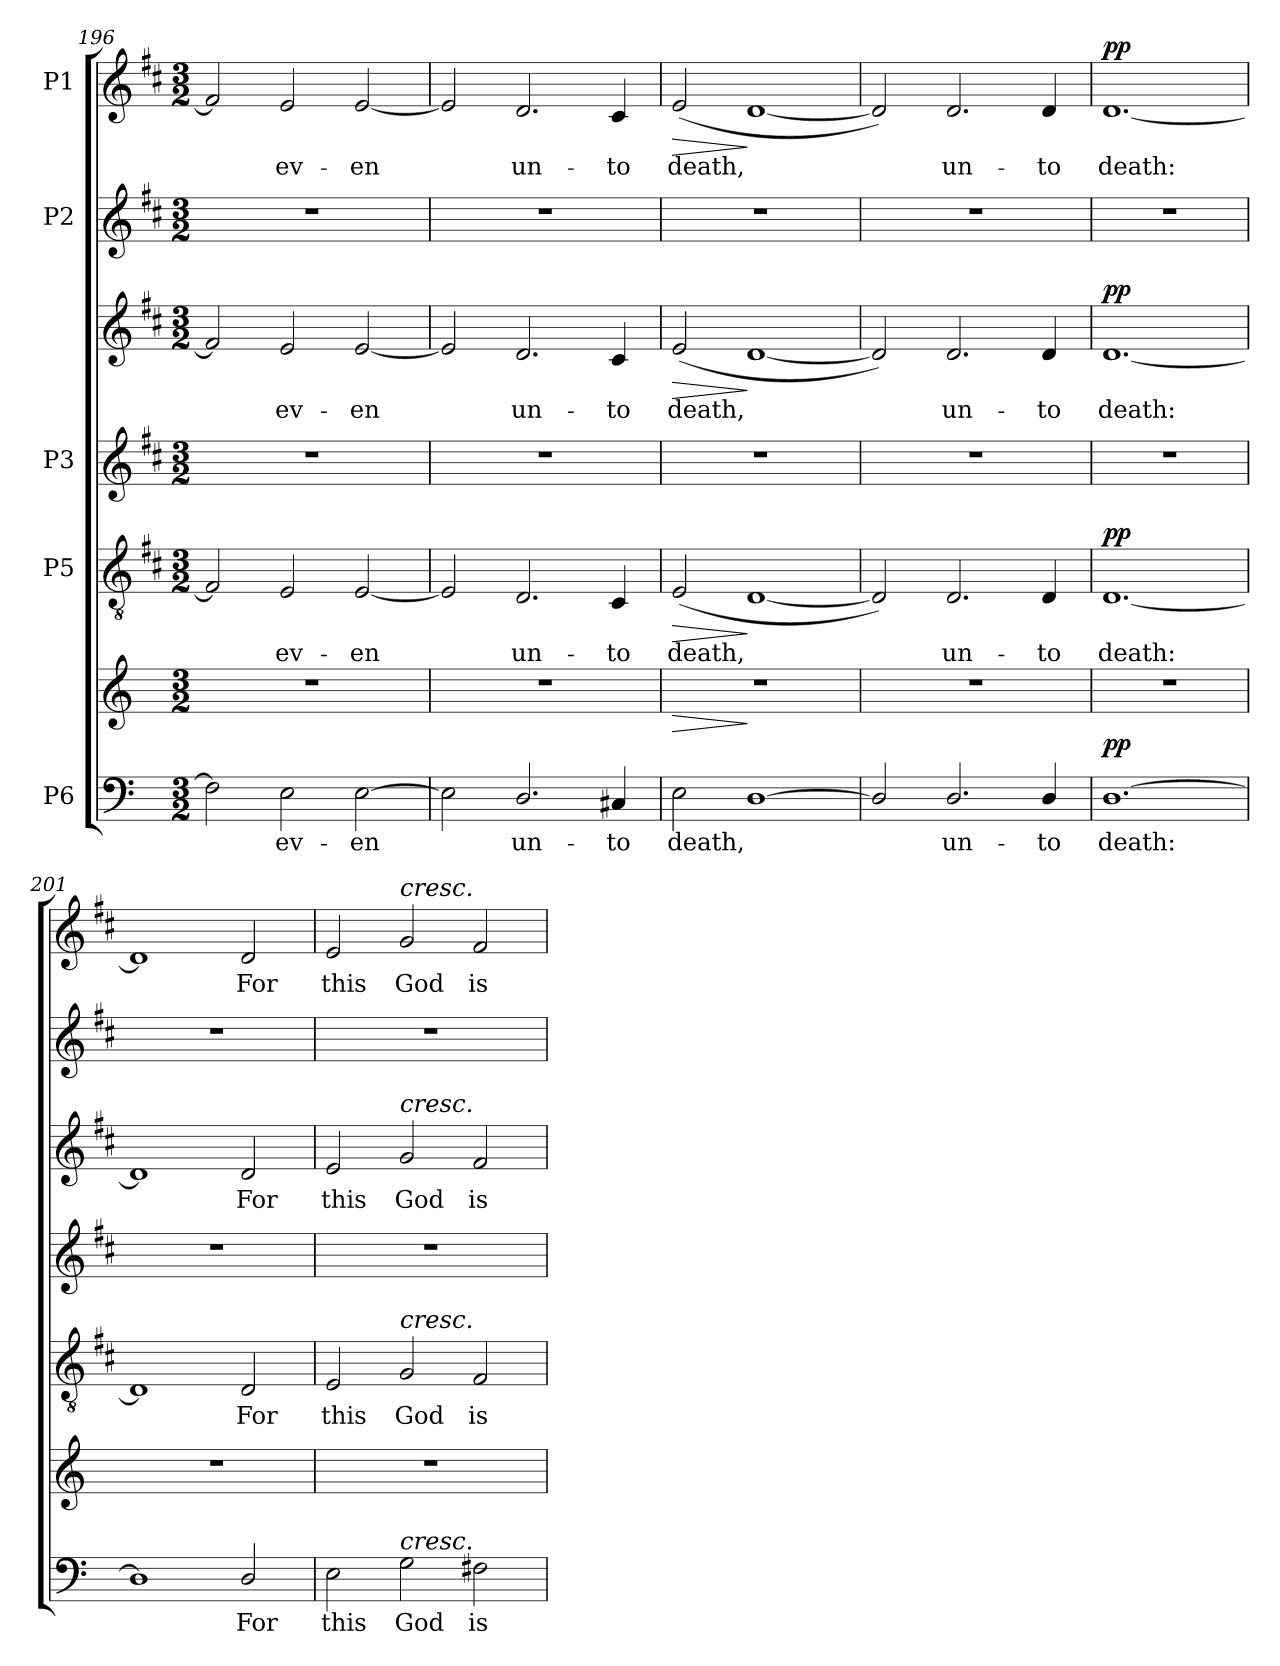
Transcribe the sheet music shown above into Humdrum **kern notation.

**kern	**text	**kern	**dynam	**kern	**text	**dynam	**kern	**kern	**text	**dynam	**kern	**kern	**text	**dynam
*part5	*part5	*part5	*part5	*part4	*part4	*part4	*part3	*part3	*part3	*part3	*part2	*part1	*part1	*part1
*staff7	*staff7	*staff6	*staff6/7	*staff5	*staff5	*staff5	*staff4	*staff3	*staff3	*staff3/4	*staff2	*staff1	*staff1	*staff1
*I"P6	*	*	*	*I"P5	*	*	*I"P3	*	*	*	*I"P2	*I"P1	*	*
*clefF4	*	*clefG2	*	*clefGv2	*	*	*clefG2	*clefG2	*	*	*clefG2	*clefG2	*	*
*	*	*	*	*ITrd7c12	*	*	*	*	*	*	*	*	*	*
*k[]	*	*k[]	*	*k[f#c#]	*	*	*k[f#c#]	*k[f#c#]	*	*	*k[f#c#]	*k[f#c#]	*	*
*C:	*	*C:	*	*D:	*	*	*D:	*D:	*	*	*D:	*D:	*	*
*M3/2	*	*M3/2	*	*M3/2	*	*	*M3/2	*M3/2	*	*	*M3/2	*M3/2	*	*
=196	=196	=196	=196	=196	=196	=196	=196	=196	=196	=196	=196	=196	=196	=196
!	!	!LO:N:vis=1	!	!	!	!	!LO:N:vis=1	!	!	!	!LO:N:vis=1	!	!	!
2F#i\]	.	1.r	.	2FF#i/]	.	.	1.r	2f#i/]	.	.	1.r	2f#i/]	.	.
!	!LO:LY:b:color=#000000	!	!	!	!	!	!	!	!	!	!	!	!	!
!	!	!	!	!	!LO:LY:b:color=#000000	!	!	!	!	!	!	!	!	!
!	!	!	!	!	!	!	!	!	!LO:LY:b:color=#000000	!	!	!	!	!
!	!	!	!	!	!	!	!	!	!	!	!	!	!LO:LY:b:color=#000000	!
2Ei\	ev-	.	.	2EEi/	ev-	.	.	2ei/	ev-	.	.	2ei/	ev-	.
!	!LO:LY:b:color=#000000	!	!	!	!	!	!	!	!	!	!	!	!	!
!	!	!	!	!	!LO:LY:b:color=#000000	!	!	!	!	!	!	!	!	!
!	!	!	!	!	!	!	!	!	!LO:LY:b:color=#000000	!	!	!	!	!
!	!	!	!	!	!	!	!	!	!	!	!	!	!LO:LY:b:color=#000000	!
[2Ei\	-en	.	.	[2EEi/	-en	.	.	[2ei/	-en	.	.	[2ei/	-en	.
=197	=197	=197	=197	=197	=197	=197	=197	=197	=197	=197	=197	=197	=197	=197
!	!	!LO:N:vis=1	!	!	!	!	!LO:N:vis=1	!	!	!	!LO:N:vis=1	!	!	!
2Ei\]	.	1.r	.	2EEi/]	.	.	1.r	2ei/]	.	.	1.r	2ei/]	.	.
!	!LO:LY:b:color=#000000	!	!	!	!	!	!	!	!	!	!	!	!	!
!	!	!	!	!	!LO:LY:b:color=#000000	!	!	!	!	!	!	!	!	!
!	!	!	!	!	!	!	!	!	!LO:LY:b:color=#000000	!	!	!	!	!
!	!	!	!	!	!	!	!	!	!	!	!	!	!LO:LY:b:color=#000000	!
2.Di/	un-	.	.	2.DDi/	un-	.	.	2.di/	un-	.	.	2.di/	un-	.
!	!LO:LY:b:color=#000000	!	!	!	!	!	!	!	!	!	!	!	!	!
!	!	!	!	!	!LO:LY:b:color=#000000	!	!	!	!	!	!	!	!	!
!	!	!	!	!	!	!	!	!	!LO:LY:b:color=#000000	!	!	!	!	!
!	!	!	!	!	!	!	!	!	!	!	!	!	!LO:LY:b:color=#000000	!
4C#i/	-to	.	.	4CC#i/	-to	.	.	4c#i/	-to	.	.	4c#i/	-to	.
=198	=198	=198	=198	=198	=198	=198	=198	=198	=198	=198	=198	=198	=198	=198
!	!LO:LY:b:color=#000000	!LO:N:vis=1	!LO:HP:b	!	!	!	!	!	!	!	!	!	!	!
!	!	!	!	!	!LO:LY:b:color=#000000	!LO:HP:b	!LO:N:vis=1	!	!	!	!	!	!	!
!	!	!	!	!	!	!	!	!	!LO:LY:b:color=#000000	!LO:HP:b	!LO:N:vis=1	!	!	!
!	!	!	!	!	!	!	!	!	!	!	!	!	!LO:LY:b:color=#000000	!LO:HP:b
2Ei\	death,	1.r	>	(2EEi/	death,	>	1.r	(2ei/	death,	>	1.r	(2ei/	death,	>
[1Di	.	.	]	[1DDi	.	]	.	[1di	.	]	.	[1di	.	]
=199	=199	=199	=199	=199	=199	=199	=199	=199	=199	=199	=199	=199	=199	=199
!	!	!LO:N:vis=1	!	!	!	!	!LO:N:vis=1	!	!	!	!LO:N:vis=1	!	!	!
2Di/]	.	1.r	.	2DDi/])	.	.	1.r	2di/])	.	.	1.r	2di/])	.	.
!	!LO:LY:b:color=#000000	!	!	!	!	!	!	!	!	!	!	!	!	!
!	!	!	!	!	!LO:LY:b:color=#000000	!	!	!	!	!	!	!	!	!
!	!	!	!	!	!	!	!	!	!LO:LY:b:color=#000000	!	!	!	!	!
!	!	!	!	!	!	!	!	!	!	!	!	!	!LO:LY:b:color=#000000	!
2.Di/	un-	.	.	2.DDi/	un-	.	.	2.di/	un-	.	.	2.di/	un-	.
!	!LO:LY:b:color=#000000	!	!	!	!	!	!	!	!	!	!	!	!	!
!	!	!	!	!	!LO:LY:b:color=#000000	!	!	!	!	!	!	!	!	!
!	!	!	!	!	!	!	!	!	!LO:LY:b:color=#000000	!	!	!	!	!
!	!	!	!	!	!	!	!	!	!	!	!	!	!LO:LY:b:color=#000000	!
4Di/	-to	.	.	4DDi/	-to	.	.	4di/	-to	.	.	4di/	-to	.
!!LO:PB:g=z
=200	=200	=200	=200	=200	=200	=200	=200	=200	=200	=200	=200	=200	=200	=200
!	!LO:LY:b:color=#000000	!LO:N:vis=1	!	!	!	!	!	!	!	!	!	!	!	!
!	!	!	!	!	!LO:LY:b:color=#000000	!	!LO:N:vis=1	!	!	!	!	!	!	!
!	!	!	!	!	!	!	!	!	!LO:LY:b:color=#000000	!	!LO:N:vis=1	!	!	!
!	!	!	!	!	!	!	!	!	!	!	!	!	!LO:LY:b:color=#000000	!
[1.Di	death:	1.r	pp	[1.DDi	death:	pp	1.r	[1.di	death:	pp	1.r	[1.di	death:	pp
=201	=201	=201	=201	=201	=201	=201	=201	=201	=201	=201	=201	=201	=201	=201
!	!	!LO:N:vis=1	!	!	!	!	!LO:N:vis=1	!	!	!	!LO:N:vis=1	!	!	!
1Di]	.	1.r	.	1DDi]	.	.	1.r	1di]	.	.	1.r	1di]	.	.
!	!LO:LY:b:color=#000000	!	!	!	!	!	!	!	!	!	!	!	!	!
!	!	!	!	!	!LO:LY:b:color=#000000	!	!	!	!	!	!	!	!	!
!	!	!	!	!	!	!	!	!	!LO:LY:b:color=#000000	!	!	!	!	!
!	!	!	!	!	!	!	!	!	!	!	!	!	!LO:LY:b:color=#000000	!
2Di/	For	.	.	2DDi/	For	.	.	2di/	For	.	.	2di/	For	.
=202	=202	=202	=202	=202	=202	=202	=202	=202	=202	=202	=202	=202	=202	=202
!	!LO:LY:b:color=#000000	!LO:N:vis=1	!	!	!	!	!	!	!	!	!	!	!	!
!	!	!	!	!	!LO:LY:b:color=#000000	!	!LO:N:vis=1	!	!	!	!	!	!	!
!	!	!	!	!	!	!	!	!	!LO:LY:b:color=#000000	!	!LO:N:vis=1	!	!	!
!	!	!	!	!	!	!	!	!	!	!	!	!	!LO:LY:b:color=#000000	!
2Ei\	this	1.r	.	2EEi/	this	.	1.r	2ei/	this	.	1.r	2ei/	this	.
!	!LO:LY:b:color=#000000	!	!	!	!	!	!	!	!	!	!	!	!	!
!	!	!	!	!	!LO:LY:b:color=#000000	!	!	!	!	!	!	!	!	!
!	!	!	!	!	!	!	!	!	!LO:LY:b:color=#000000	!	!	!	!	!
!	!	!	!	!	!	!	!	!	!	!	!	!LO:TX:a:i:t=cresc.	!	!
!	!	!	!	!	!	!	!	!LO:TX:a:i:t=cresc.	!	!	!	!	!	!
!	!	!	!	!LO:TX:a:i:t=cresc.	!	!	!	!	!	!	!	!	!	!
!LO:TX:a:i:t=cresc.	!	!	!	!	!	!	!	!	!	!	!	!	!	!
!	!	!	!	!	!	!	!	!	!	!	!	!	!LO:LY:b:color=#000000	!
2Gi\	God	.	.	2GGi/	God	.	.	2gi/	God	.	.	2gi/	God	.
!	!LO:LY:b:color=#000000	!	!	!	!	!	!	!	!	!	!	!	!	!
!	!	!	!	!	!LO:LY:b:color=#000000	!	!	!	!	!	!	!	!	!
!	!	!	!	!	!	!	!	!	!LO:LY:b:color=#000000	!	!	!	!	!
!	!	!	!	!	!	!	!	!	!	!	!	!	!LO:LY:b:color=#000000	!
2F#i\	is	.	.	2FF#i/	is	.	.	2f#i/	is	.	.	2f#i/	is	.
=	=	=	=	=	=	=	=	=	=	=	=	=	=	=
*-	*-	*-	*-	*-	*-	*-	*-	*-	*-	*-	*-	*-	*-	*-
